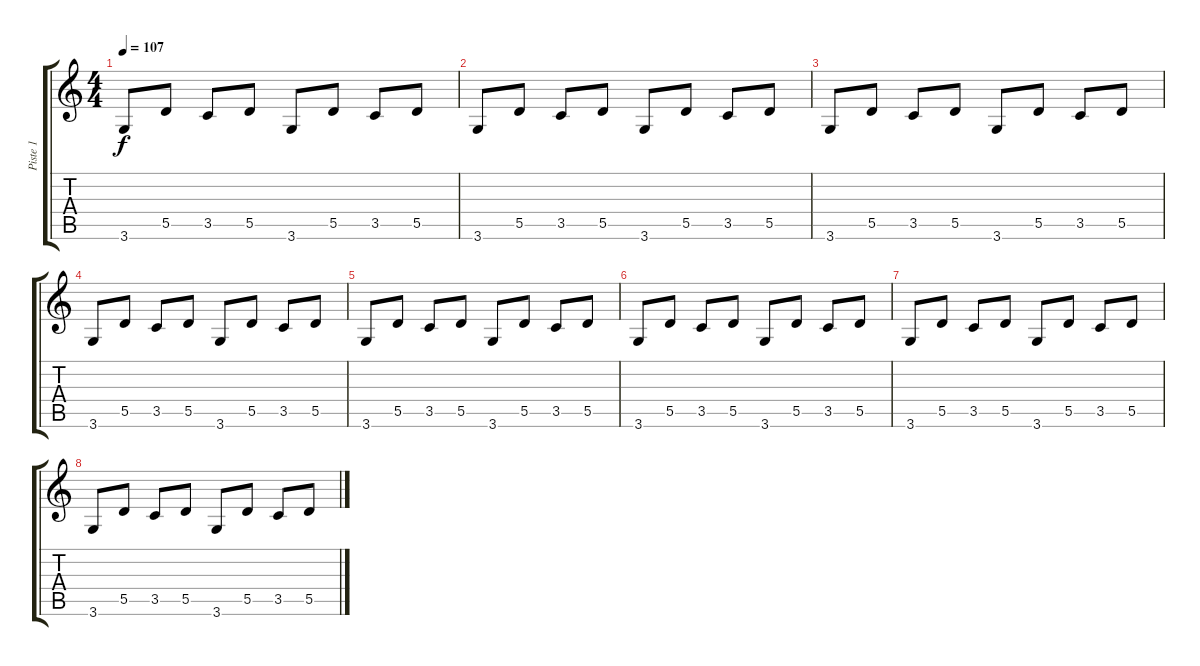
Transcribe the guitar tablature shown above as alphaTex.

\track ("Piste 1" "Piste 1") {instrument banjo}
\staff {score tabs}
\tuning (E4 B3 G3 D3 A2 E2) {hide}
\displaytranspose 12
\ts (4 4)
\tempo 107
\clef g2
\ks c
3.6.8{dy f} 5.5.8 3.5.8 5.5.8 3.6.8 5.5.8 3.5.8 5.5.8 |
3.6.8 5.5.8 3.5.8 5.5.8 3.6.8 5.5.8 3.5.8 5.5.8 |
3.6.8 5.5.8 3.5.8 5.5.8 3.6.8 5.5.8 3.5.8 5.5.8 |
3.6.8 5.5.8 3.5.8 5.5.8 3.6.8 5.5.8 3.5.8 5.5.8 |
3.6.8 5.5.8 3.5.8 5.5.8 3.6.8 5.5.8 3.5.8 5.5.8 |
3.6.8 5.5.8 3.5.8 5.5.8 3.6.8 5.5.8 3.5.8 5.5.8 |
3.6.8 5.5.8 3.5.8 5.5.8 3.6.8 5.5.8 3.5.8 5.5.8 |
3.6.8 5.5.8 3.5.8 5.5.8 3.6.8 5.5.8 3.5.8 5.5.8
